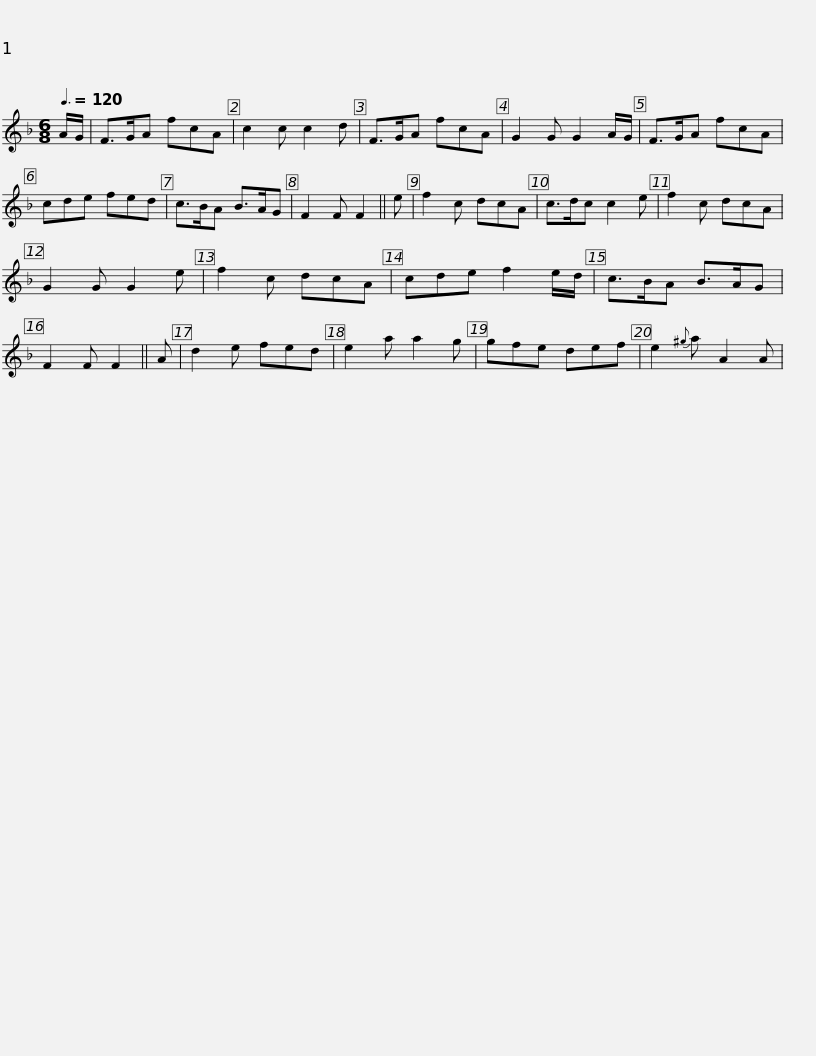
X:1
L:1/8
Q:3/8=120
M:6/8
I:linebreak $
K:F
V:1 treble
V:1
 A/G/ | F>GA fcA | c2 c c2 d | F>GA fcA | G2 G G2 A/G/ |$ %5
 F>GA fcA | cde fed | c>BA B>AG | F2 F F2 ||$ e | %10
 f2 c dcA | c>dc c2 e | f2 c dcA | G2 G G2 e |$ f2 c dcA | %15
 cde f2 e/d/ | c>BA B>AG | F2 F F2 ||$ A | d2 e fed | %20
 e2 a a2 g | gfe def | e2{^g} a A2 A | %23
